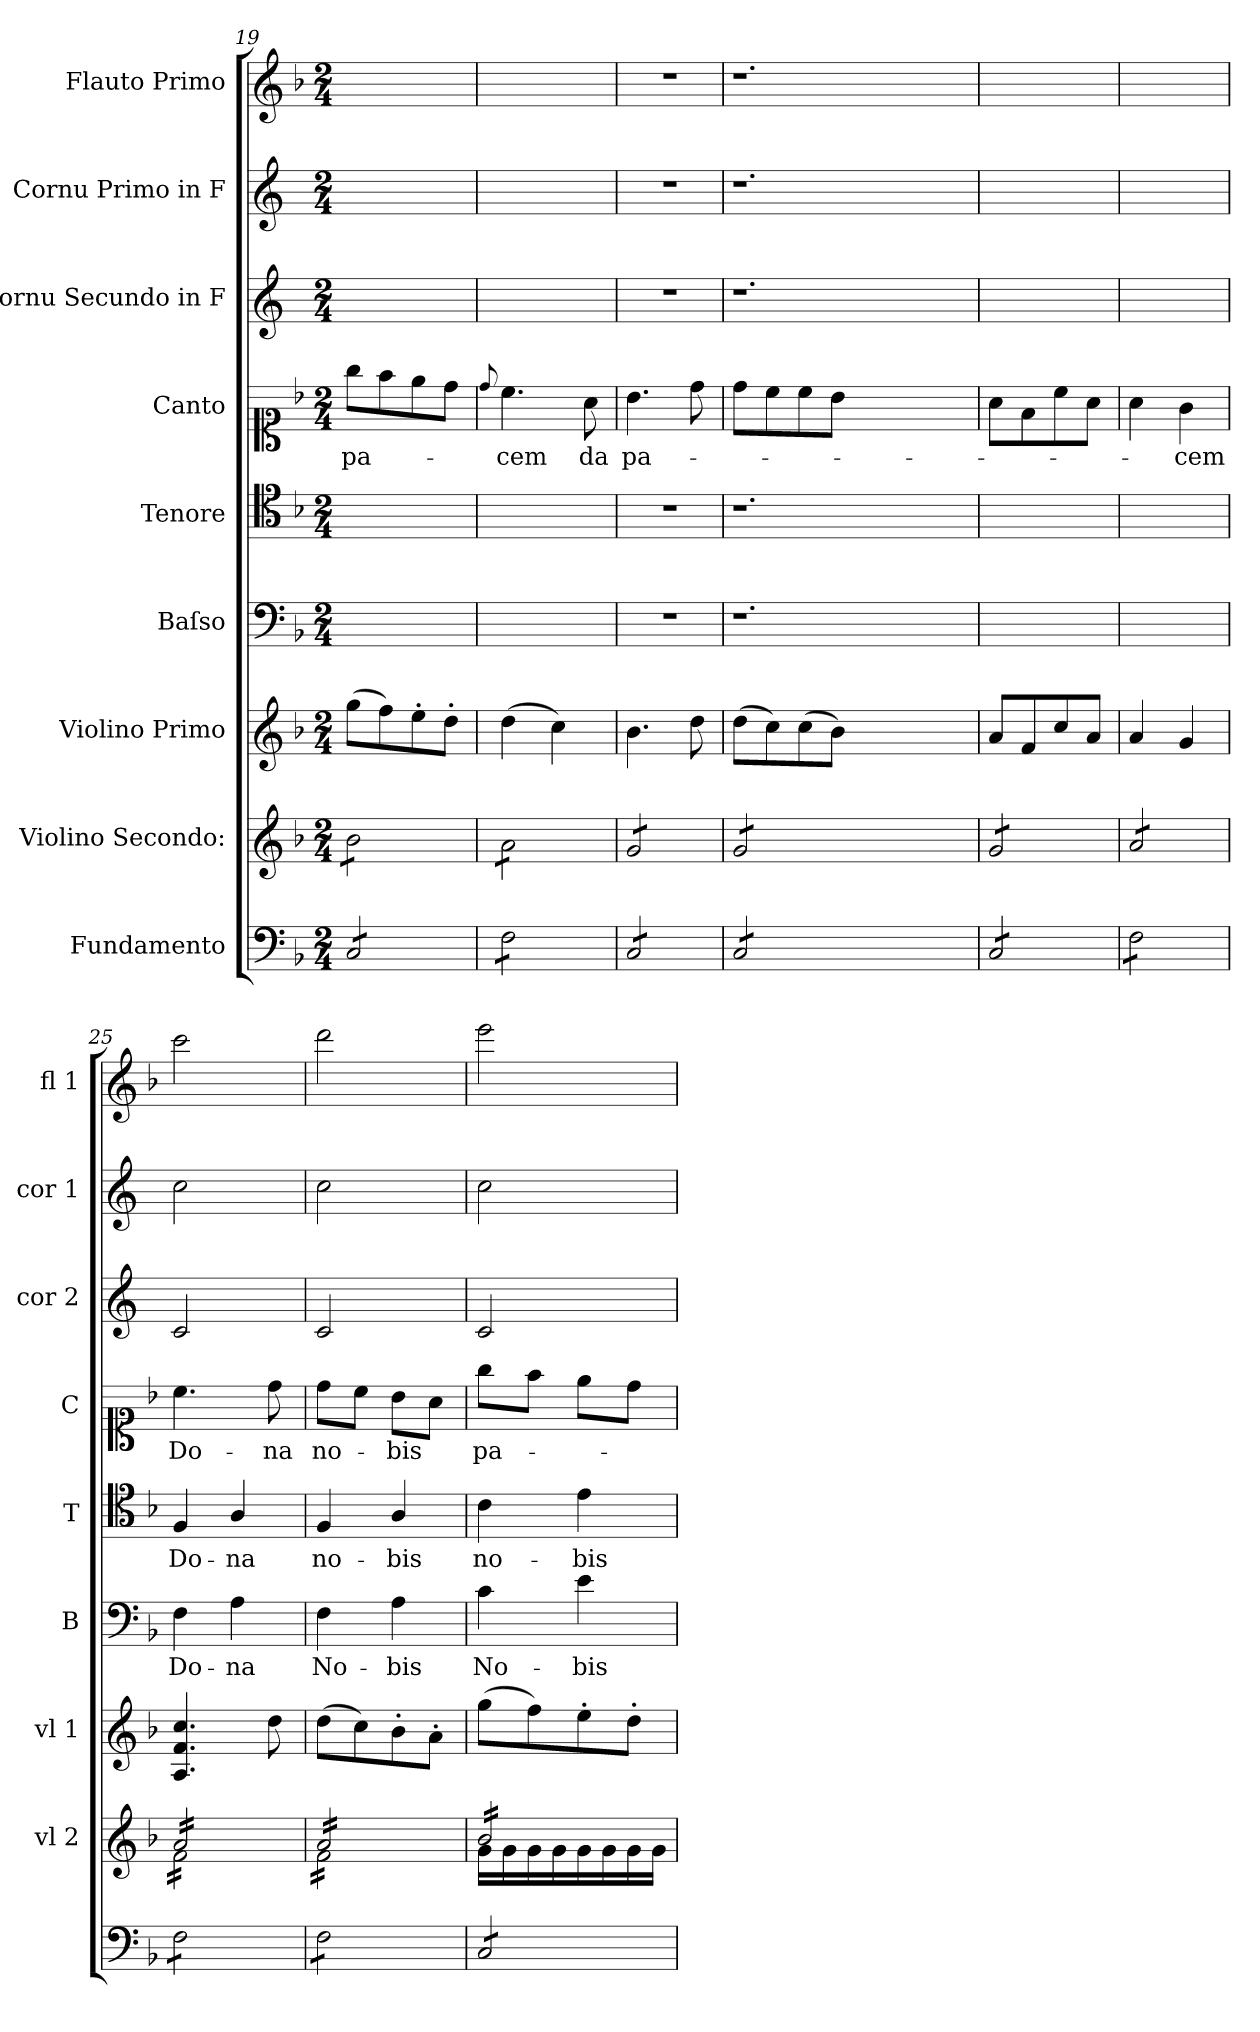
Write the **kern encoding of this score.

**kern	**kern	**kern	**dynam	**kern	**text	**kern	**text	**kern	**text	**kern	**kern	**kern
*part9	*part8	*part7	*part7	*part6	*part6	*part5	*part5	*part4	*part4	*part3	*part2	*part1
*staff9	*staff8	*staff7	*staff7	*staff6	*staff6	*staff5	*staff5	*staff4	*staff4	*staff3	*staff2	*staff1
*I"Fundamento	*I"Violino Secondo:	*I"Violino Primo	*	*I"Baſso	*	*I"Tenore	*	*I"Canto	*	*I"Cornu Secundo in F	*I"Cornu Primo in F	*I"Flauto Primo
*	*I'vl 2	*I'vl 1	*	*I'B	*	*I'T	*	*I'C	*	*I'cor 2	*I'cor 1	*I'fl 1
*clefF4	*clefG2	*clefG2	*	*clefF4	*	*clefC4	*	*clefC1	*	*clefG2	*clefG2	*clefG2
*	*	*	*	*	*	*	*	*	*	*ITrd4c7	*ITrd4c7	*
*k[b-]	*k[b-]	*k[b-]	*	*k[b-]	*	*k[b-]	*	*k[b-]	*	*k[b-]	*k[b-]	*k[b-]
*F:	*F:	*F:	*	*F:	*	*F:	*	*F:	*	*F:	*F:	*F:
*M2/4	*M2/4	*M2/4	*	*M2/4	*	*M2/4	*	*M2/4	*	*M2/4	*M2/4	*M2/4
=19	=19	=19	=19	=19	=19	=19	=19	=19	=19	=19	=19	=19
*tremolo	*	*	*	*	*	*	*	*	*	*	*	*
*	*tremolo	*	*	*	*	*	*	*	*	*	*	*
8C/L	8b-\L	(8gg\L	.	2ryy	.	2ryy	.	8gg\L	pa-	2ryy	2ryy	2ryy
8C/	8b-\	8ff\)	.	.	.	.	.	8ff\	.	.	.	.
8C/	8b-\	8ee'\	.	.	.	.	.	8ee\	.	.	.	.
8C/J	8b-\J	8dd'\J	.	.	.	.	.	8dd\J	.	.	.	.
=20	=20	=20	=20	=20	=20	=20	=20	=20	=20	=20	=20	=20
.	.	.	.	.	.	.	.	8qqdd/	.	.	.	.
8F\L	8a\L	(4dd\	.	2ryy	.	2ryy	.	4.cc\	-cem	2ryy	2ryy	2ryy
8F\	8a\	.	.	.	.	.	.	.	.	.	.	.
8F\	8a\	4cc\)	.	.	.	.	.	.	.	.	.	.
8F\J	8a\J	.	.	.	.	.	.	8a\	da	.	.	.
=21	=21	=21	=21	=21	=21	=21	=21	=21	=21	=21	=21	=21
8C/L	8g/L	4.b-\	.	2r	.	2r	.	4.b-\	pa-	2r	2r	2r
8C/	8g/	.	.	.	.	.	.	.	.	.	.	.
8C/	8g/	.	.	.	.	.	.	.	.	.	.	.
8C/J	8g/J	8dd\	.	.	.	.	.	8dd\	.	.	.	.
=22	=22	=22	=22	=22	=22	=22	=22	=22	=22	=22	=22	=22
8C/L	8g/L	(8dd\L	.	1.r	.	1.r	.	8dd\L	.	1.r	1.r	1.r
8C/	8g/	8cc\)	.	.	.	.	.	8cc\	.	.	.	.
8C/	8g/	(8cc\	.	.	.	.	.	8cc\	.	.	.	.
8C/J	8g/J	8b-\J)	.	.	.	.	.	8b-\J	.	.	.	.
1ryy	1ryy	1ryy	.	.	.	.	.	1ryy	.	.	.	.
=23	=23	=23	=23	=23	=23	=23	=23	=23	=23	=23	=23	=23
8C/L	8g/L	8a/L	.	2ryy	.	2ryy	.	8a\L	.	2ryy	2ryy	2ryy
8C/	8g/	8f/	.	.	.	.	.	8f\	.	.	.	.
8C/	8g/	8cc/	.	.	.	.	.	8cc\	.	.	.	.
8C/J	8g/J	8a/J	.	.	.	.	.	8a\J	.	.	.	.
=24	=24	=24	=24	=24	=24	=24	=24	=24	=24	=24	=24	=24
8F\L	8a/L	4a/	.	2ryy	.	2ryy	.	4a\	.	2ryy	2ryy	2ryy
8F\	8a/	.	.	.	.	.	.	.	.	.	.	.
8F\	8a/	4g/	.	.	.	.	.	4g\	-cem	.	.	.
8F\J	8a/J	.	.	.	.	.	.	.	.	.	.	.
=25	=25	=25	=25	=25	=25	=25	=25	=25	=25	=25	=25	=25
*	*^	*	*	*	*	*	*	*	*	*	*	*
8F\L	16a/LL	16f\LL	4.A/ 4.f/ 4.cc/	for	4F\	Do-	4F/	Do-	4.cc\	Do-	2F/	2f\	2ccc\
.	16a/	16f\	.	.	.	.	.	.	.	.	.	.	.
8F\	16a/	16f\	.	.	.	.	.	.	.	.	.	.	.
.	16a/	16f\	.	.	.	.	.	.	.	.	.	.	.
8F\	16a/	16f\	.	.	4A\	-na	4A/	-na	.	.	.	.	.
.	16a/	16f\	.	.	.	.	.	.	.	.	.	.	.
8F\J	16a/	16f\	8dd\	.	.	.	.	.	8dd\	-na	.	.	.
.	16a/JJ	16f\JJ	.	.	.	.	.	.	.	.	.	.	.
=26	=26	=26	=26	=26	=26	=26	=26	=26	=26	=26	=26	=26	=26
8F\L	16a/LL	16f\LL	(8dd\L	.	4F\	No-	4F/	no-	8dd\L	no-	2F/	2f\	2ddd\
.	16a/	16f\	.	.	.	.	.	.	.	.	.	.	.
8F\	16a/	16f\	8cc\)	.	.	.	.	.	8cc\J	.	.	.	.
.	16a/	16f\	.	.	.	.	.	.	.	.	.	.	.
8F\	16a/	16f\	8b-'\	.	4A\	-bis	4A/	-bis	8b-\L	-bis	.	.	.
.	16a/	16f\	.	.	.	.	.	.	.	.	.	.	.
8F\J	16a/	16f\	8a'\J	.	.	.	.	.	8a\J	.	.	.	.
.	16a/JJ	16f\JJ	.	.	.	.	.	.	.	.	.	.	.
=27	=27	=27	=27	=27	=27	=27	=27	=27	=27	=27	=27	=27	=27
8C/L	16b-/LL	16g\LL	(8gg\L	.	4c\	No-	4c\	no-	8gg\L	pa-	2F/	2f\	2eee\
.	16b-/	16g\	.	.	.	.	.	.	.	.	.	.	.
8C/	16b-/	16g\	8ff\)	.	.	.	.	.	8ff\J	.	.	.	.
.	16b-/	16g\	.	.	.	.	.	.	.	.	.	.	.
8C/	16b-/	16g\	8ee'\	.	4e\	-bis	4e\	-bis	8ee\L	.	.	.	.
.	16b-/	16g\	.	.	.	.	.	.	.	.	.	.	.
8C/J	16b-/	16g\	8dd'\J	.	.	.	.	.	8dd\J	.	.	.	.
*Xtremolo	*	*	*	*	*	*	*	*	*	*	*	*	*
.	16b-/JJ	16g\JJ	.	.	.	.	.	.	.	.	.	.	.
*	*Xtremolo	*	*	*	*	*	*	*	*	*	*	*	*
*	*v	*v	*	*	*	*	*	*	*	*	*	*	*
=	=	=	=	=	=	=	=	=	=	=	=	=
*-	*-	*-	*-	*-	*-	*-	*-	*-	*-	*-	*-	*-
